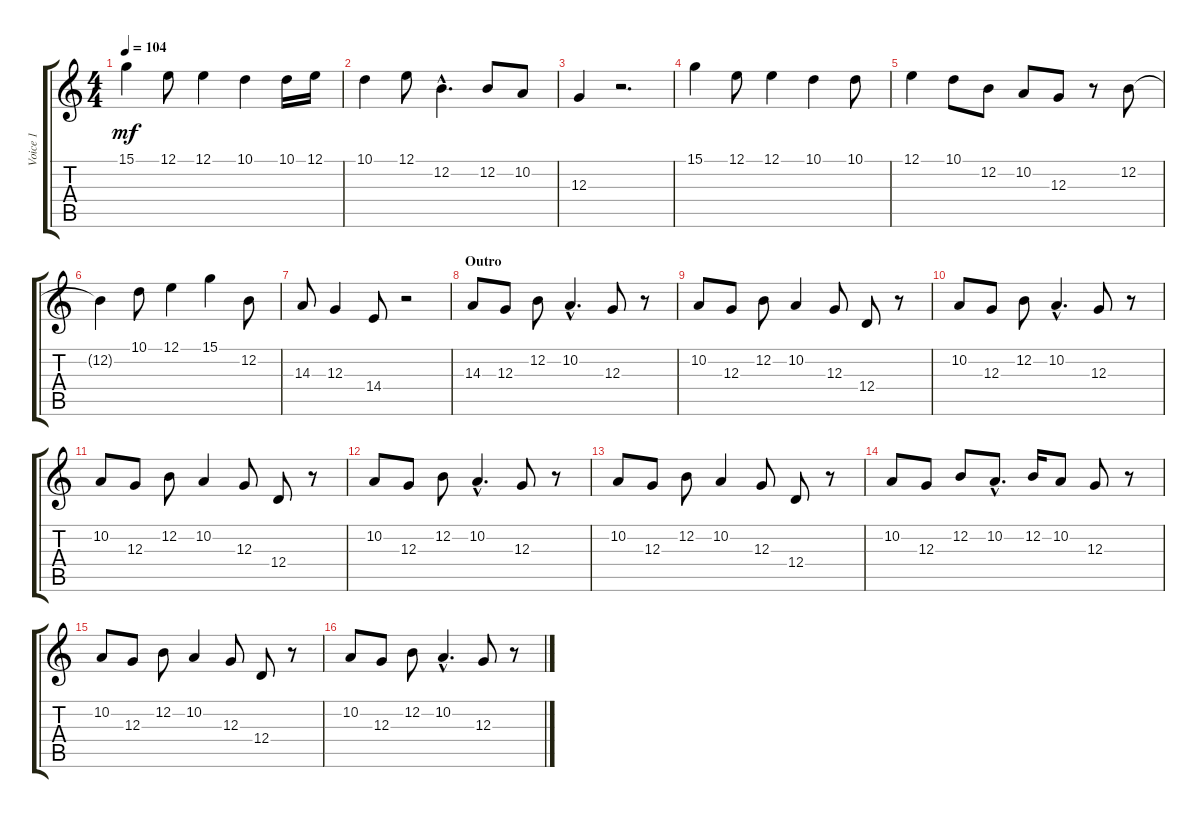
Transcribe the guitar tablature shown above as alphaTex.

\track ("Voice 1" "Voice 1") {instrument lead2sawtooth}
\staff {score tabs}
\tuning (E4 B3 G3 D3 A2 E2) {hide}
\ts (4 4)
\tempo 104
\clef g2
\ks c
15.1.4{dy mf} 12.1.8 12.1.4 10.1.4 10.1.16 12.1.16 |
10.1.4 12.1.8 12.2{hac}.4{d} 12.2.8 10.2.8 |
12.3.4 r.2{d} |
15.1.4 12.1.8 12.1.4 10.1.4 10.1.8 |
12.1.4 10.1.8 12.2.8 10.2.8 12.3.8 r.8 12.2.8 |
12.2{t}.4 10.1.8 12.1.4 15.1.4 12.2.8 |
14.3.8 12.3.4 14.4.8 r.2 |
\section ("" "Outro")
14.3.8 12.3.8 12.2.8 10.2{hac}.4{d} 12.3.8 r.8 |
10.2.8 12.3.8 12.2.8 10.2.4 12.3.8 12.4.8 r.8 |
10.2.8 12.3.8 12.2.8 10.2{hac}.4{d} 12.3.8 r.8 |
10.2.8 12.3.8 12.2.8 10.2.4 12.3.8 12.4.8 r.8 |
10.2.8 12.3.8 12.2.8 10.2{hac}.4{d} 12.3.8 r.8 |
10.2.8 12.3.8 12.2.8 10.2.4 12.3.8 12.4.8 r.8 |
10.2.8 12.3.8 12.2.8 10.2{hac}.8{d} 12.2.16 10.2.8 12.3.8 r.8 |
10.2.8 12.3.8 12.2.8 10.2.4 12.3.8 12.4.8 r.8 |
10.2.8 12.3.8 12.2.8 10.2{hac}.4{d} 12.3.8 r.8
